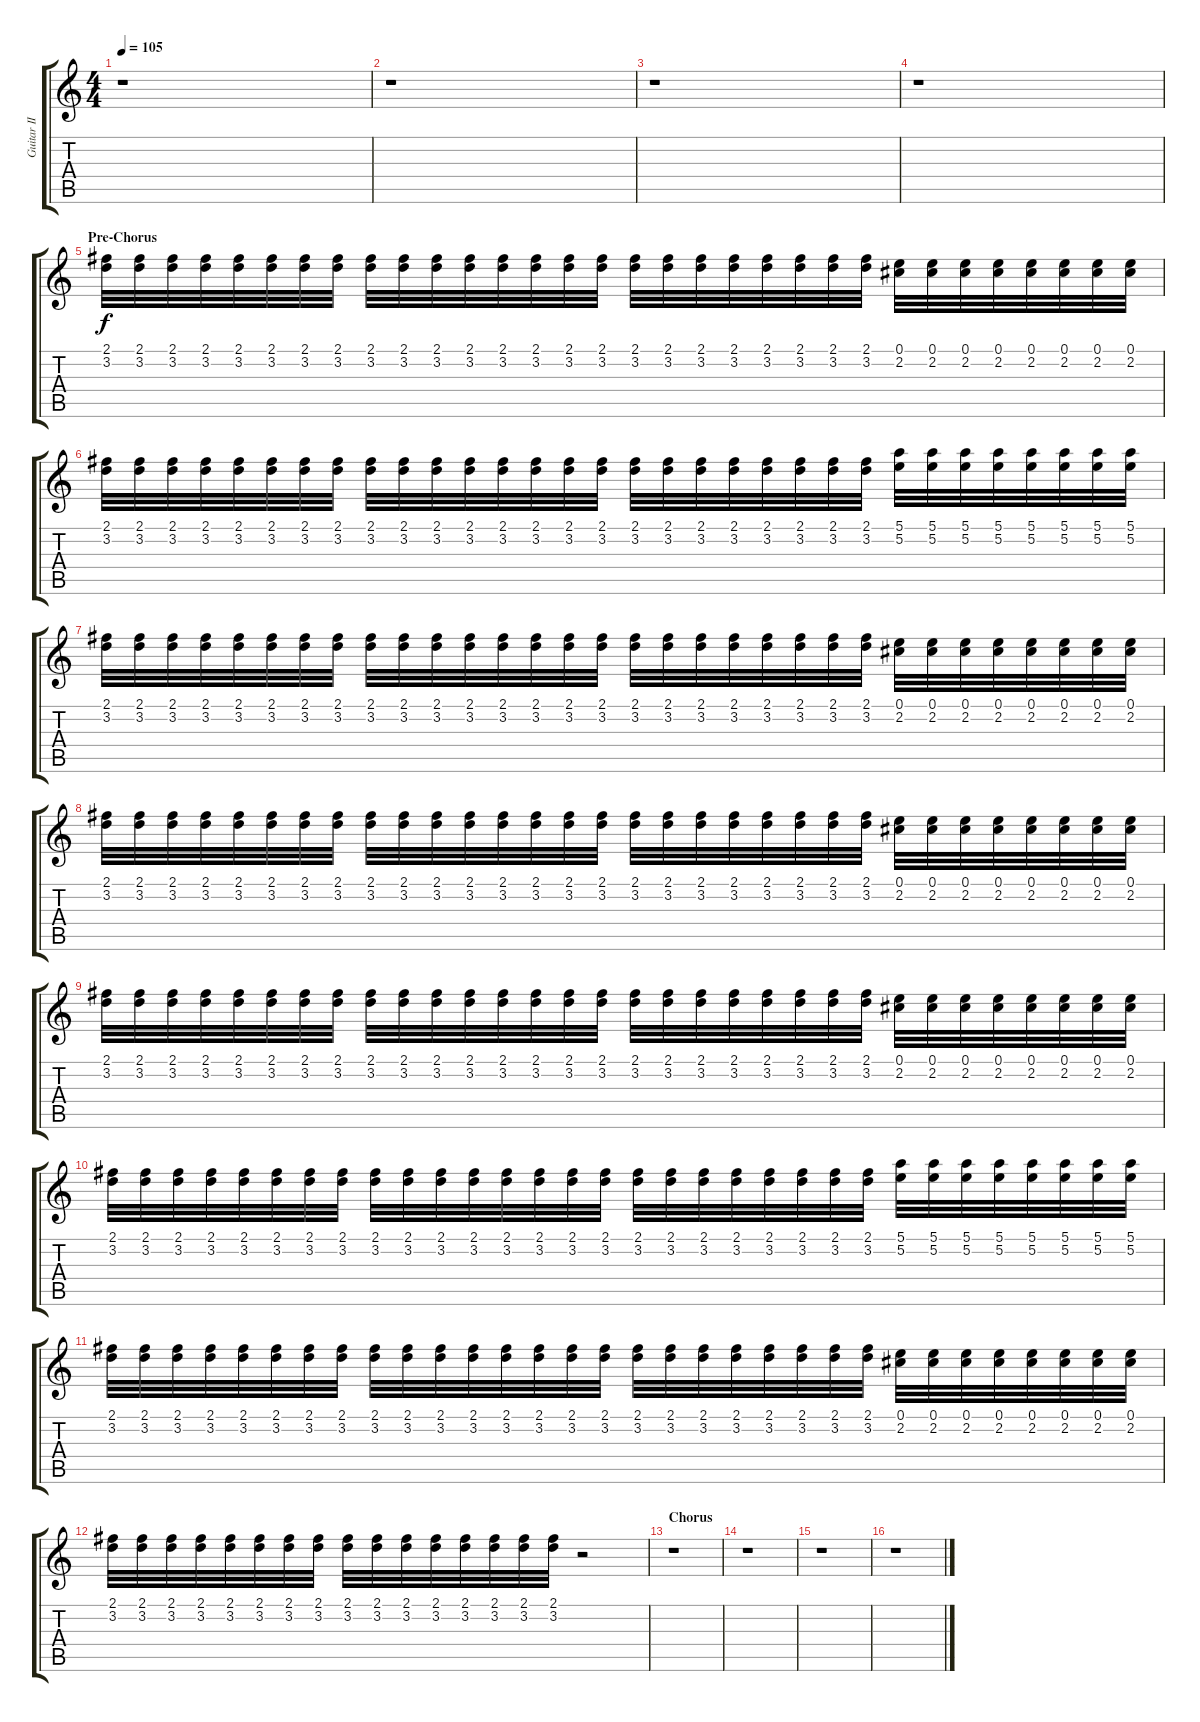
\track ("Guitar II" "Guitar II") {instrument banjo}
\staff {score tabs}
\tuning (E4 B3 G3 D3 A2 E2) {hide}
\displaytranspose 12
\ts (4 4)
\tempo 105
\clef g2
\ks c
r.1{dy f} |
r.1 |
r.1 |
r.1 |
\section ("" "Pre-Chorus")
(2.1 3.2).32 (2.1 3.2).32 (2.1 3.2).32 (2.1 3.2).32 (2.1 3.2).32 (2.1 3.2).32 (2.1 3.2).32 (2.1 3.2).32 (2.1 3.2).32 (2.1 3.2).32 (2.1 3.2).32 (2.1 3.2).32 (2.1 3.2).32 (2.1 3.2).32 (2.1 3.2).32 (2.1 3.2).32 (2.1 3.2).32 (2.1 3.2).32 (2.1 3.2).32 (2.1 3.2).32 (2.1 3.2).32 (2.1 3.2).32 (2.1 3.2).32 (2.1 3.2).32 (0.1 2.2).32 (0.1 2.2).32 (0.1 2.2).32 (0.1 2.2).32 (0.1 2.2).32 (0.1 2.2).32 (0.1 2.2).32 (0.1 2.2).32 |
(2.1 3.2).32 (2.1 3.2).32 (2.1 3.2).32 (2.1 3.2).32 (2.1 3.2).32 (2.1 3.2).32 (2.1 3.2).32 (2.1 3.2).32 (2.1 3.2).32 (2.1 3.2).32 (2.1 3.2).32 (2.1 3.2).32 (2.1 3.2).32 (2.1 3.2).32 (2.1 3.2).32 (2.1 3.2).32 (2.1 3.2).32 (2.1 3.2).32 (2.1 3.2).32 (2.1 3.2).32 (2.1 3.2).32 (2.1 3.2).32 (2.1 3.2).32 (2.1 3.2).32 (5.1 5.2).32 (5.1 5.2).32 (5.1 5.2).32 (5.1 5.2).32 (5.1 5.2).32 (5.1 5.2).32 (5.1 5.2).32 (5.1 5.2).32 |
(2.1 3.2).32 (2.1 3.2).32 (2.1 3.2).32 (2.1 3.2).32 (2.1 3.2).32 (2.1 3.2).32 (2.1 3.2).32 (2.1 3.2).32 (2.1 3.2).32 (2.1 3.2).32 (2.1 3.2).32 (2.1 3.2).32 (2.1 3.2).32 (2.1 3.2).32 (2.1 3.2).32 (2.1 3.2).32 (2.1 3.2).32 (2.1 3.2).32 (2.1 3.2).32 (2.1 3.2).32 (2.1 3.2).32 (2.1 3.2).32 (2.1 3.2).32 (2.1 3.2).32 (0.1 2.2).32 (0.1 2.2).32 (0.1 2.2).32 (0.1 2.2).32 (0.1 2.2).32 (0.1 2.2).32 (0.1 2.2).32 (0.1 2.2).32 |
(2.1 3.2).32 (2.1 3.2).32 (2.1 3.2).32 (2.1 3.2).32 (2.1 3.2).32 (2.1 3.2).32 (2.1 3.2).32 (2.1 3.2).32 (2.1 3.2).32 (2.1 3.2).32 (2.1 3.2).32 (2.1 3.2).32 (2.1 3.2).32 (2.1 3.2).32 (2.1 3.2).32 (2.1 3.2).32 (2.1 3.2).32 (2.1 3.2).32 (2.1 3.2).32 (2.1 3.2).32 (2.1 3.2).32 (2.1 3.2).32 (2.1 3.2).32 (2.1 3.2).32 (0.1 2.2).32 (0.1 2.2).32 (0.1 2.2).32 (0.1 2.2).32 (0.1 2.2).32 (0.1 2.2).32 (0.1 2.2).32 (0.1 2.2).32 |
(2.1 3.2).32 (2.1 3.2).32 (2.1 3.2).32 (2.1 3.2).32 (2.1 3.2).32 (2.1 3.2).32 (2.1 3.2).32 (2.1 3.2).32 (2.1 3.2).32 (2.1 3.2).32 (2.1 3.2).32 (2.1 3.2).32 (2.1 3.2).32 (2.1 3.2).32 (2.1 3.2).32 (2.1 3.2).32 (2.1 3.2).32 (2.1 3.2).32 (2.1 3.2).32 (2.1 3.2).32 (2.1 3.2).32 (2.1 3.2).32 (2.1 3.2).32 (2.1 3.2).32 (0.1 2.2).32 (0.1 2.2).32 (0.1 2.2).32 (0.1 2.2).32 (0.1 2.2).32 (0.1 2.2).32 (0.1 2.2).32 (0.1 2.2).32 |
(2.1 3.2).32 (2.1 3.2).32 (2.1 3.2).32 (2.1 3.2).32 (2.1 3.2).32 (2.1 3.2).32 (2.1 3.2).32 (2.1 3.2).32 (2.1 3.2).32 (2.1 3.2).32 (2.1 3.2).32 (2.1 3.2).32 (2.1 3.2).32 (2.1 3.2).32 (2.1 3.2).32 (2.1 3.2).32 (2.1 3.2).32 (2.1 3.2).32 (2.1 3.2).32 (2.1 3.2).32 (2.1 3.2).32 (2.1 3.2).32 (2.1 3.2).32 (2.1 3.2).32 (5.1 5.2).32 (5.1 5.2).32 (5.1 5.2).32 (5.1 5.2).32 (5.1 5.2).32 (5.1 5.2).32 (5.1 5.2).32 (5.1 5.2).32 |
(2.1 3.2).32 (2.1 3.2).32 (2.1 3.2).32 (2.1 3.2).32 (2.1 3.2).32 (2.1 3.2).32 (2.1 3.2).32 (2.1 3.2).32 (2.1 3.2).32 (2.1 3.2).32 (2.1 3.2).32 (2.1 3.2).32 (2.1 3.2).32 (2.1 3.2).32 (2.1 3.2).32 (2.1 3.2).32 (2.1 3.2).32 (2.1 3.2).32 (2.1 3.2).32 (2.1 3.2).32 (2.1 3.2).32 (2.1 3.2).32 (2.1 3.2).32 (2.1 3.2).32 (0.1 2.2).32 (0.1 2.2).32 (0.1 2.2).32 (0.1 2.2).32 (0.1 2.2).32 (0.1 2.2).32 (0.1 2.2).32 (0.1 2.2).32 |
(2.1 3.2).32 (2.1 3.2).32 (2.1 3.2).32 (2.1 3.2).32 (2.1 3.2).32 (2.1 3.2).32 (2.1 3.2).32 (2.1 3.2).32 (2.1 3.2).32 (2.1 3.2).32 (2.1 3.2).32 (2.1 3.2).32 (2.1 3.2).32 (2.1 3.2).32 (2.1 3.2).32 (2.1 3.2).32 r.2 |
\section ("" "Chorus")
r.1 |
r.1 |
r.1 |
r.1
